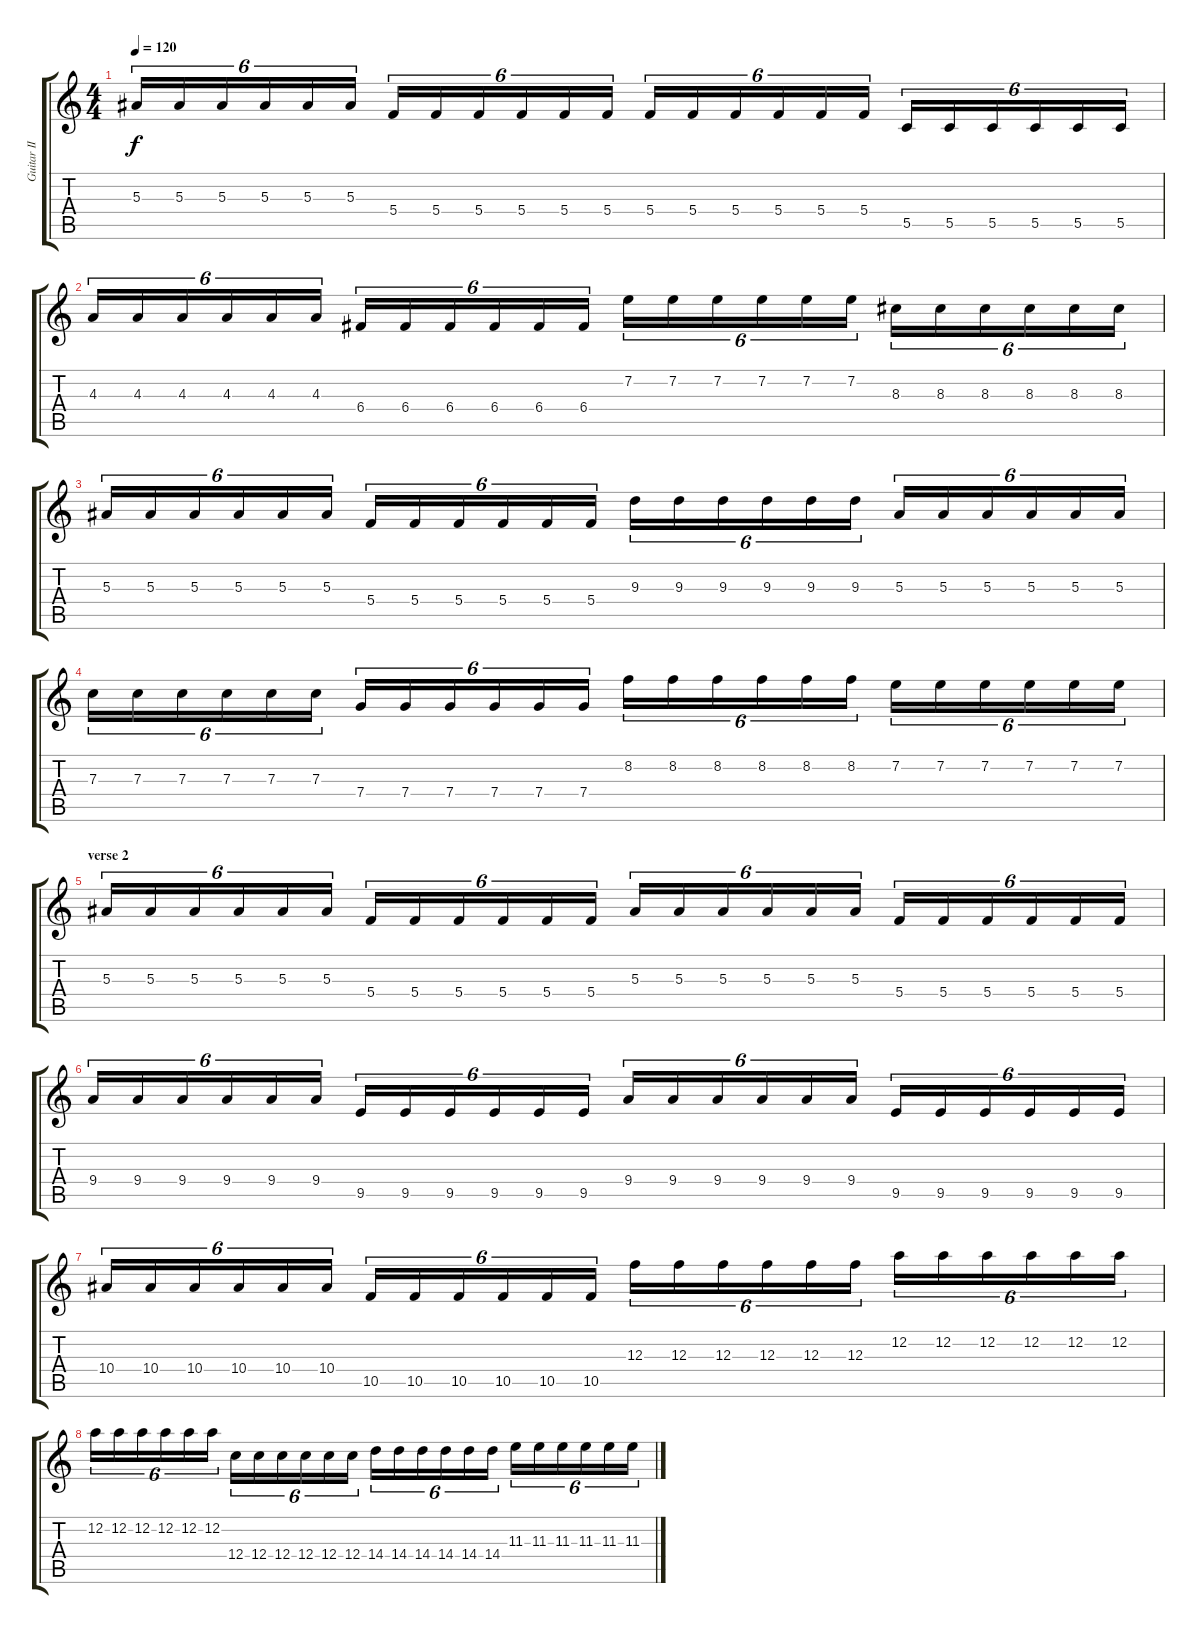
\track ("Guitar II" "Guitar II") {instrument distortionguitar}
\staff {score tabs}
\tuning (D4 A3 F3 C3 G2 D2) {hide}
\ts (4 4)
\tempo 120
\clef g2
\ks c
5.3.16{tu (6 4) dy f} 5.3.16{tu (6 4)} 5.3.16{tu (6 4)} 5.3.16{tu (6 4)} 5.3.16{tu (6 4)} 5.3.16{tu (6 4)} 5.4.16{tu (6 4)} 5.4.16{tu (6 4)} 5.4.16{tu (6 4)} 5.4.16{tu (6 4)} 5.4.16{tu (6 4)} 5.4.16{tu (6 4)} 5.4.16{tu (6 4)} 5.4.16{tu (6 4)} 5.4.16{tu (6 4)} 5.4.16{tu (6 4)} 5.4.16{tu (6 4)} 5.4.16{tu (6 4)} 5.5.16{tu (6 4)} 5.5.16{tu (6 4)} 5.5.16{tu (6 4)} 5.5.16{tu (6 4)} 5.5.16{tu (6 4)} 5.5.16{tu (6 4)} |
4.3.16{tu (6 4)} 4.3.16{tu (6 4)} 4.3.16{tu (6 4)} 4.3.16{tu (6 4)} 4.3.16{tu (6 4)} 4.3.16{tu (6 4)} 6.4.16{tu (6 4)} 6.4.16{tu (6 4)} 6.4.16{tu (6 4)} 6.4.16{tu (6 4)} 6.4.16{tu (6 4)} 6.4.16{tu (6 4)} 7.2.16{tu (6 4)} 7.2.16{tu (6 4)} 7.2.16{tu (6 4)} 7.2.16{tu (6 4)} 7.2.16{tu (6 4)} 7.2.16{tu (6 4)} 8.3.16{tu (6 4)} 8.3.16{tu (6 4)} 8.3.16{tu (6 4)} 8.3.16{tu (6 4)} 8.3.16{tu (6 4)} 8.3.16{tu (6 4)} |
5.3.16{tu (6 4)} 5.3.16{tu (6 4)} 5.3.16{tu (6 4)} 5.3.16{tu (6 4)} 5.3.16{tu (6 4)} 5.3.16{tu (6 4)} 5.4.16{tu (6 4)} 5.4.16{tu (6 4)} 5.4.16{tu (6 4)} 5.4.16{tu (6 4)} 5.4.16{tu (6 4)} 5.4.16{tu (6 4)} 9.3.16{tu (6 4)} 9.3.16{tu (6 4)} 9.3.16{tu (6 4)} 9.3.16{tu (6 4)} 9.3.16{tu (6 4)} 9.3.16{tu (6 4)} 5.3.16{tu (6 4)} 5.3.16{tu (6 4)} 5.3.16{tu (6 4)} 5.3.16{tu (6 4)} 5.3.16{tu (6 4)} 5.3.16{tu (6 4)} |
7.3.16{tu (6 4)} 7.3.16{tu (6 4)} 7.3.16{tu (6 4)} 7.3.16{tu (6 4)} 7.3.16{tu (6 4)} 7.3.16{tu (6 4)} 7.4.16{tu (6 4)} 7.4.16{tu (6 4)} 7.4.16{tu (6 4)} 7.4.16{tu (6 4)} 7.4.16{tu (6 4)} 7.4.16{tu (6 4)} 8.2.16{tu (6 4)} 8.2.16{tu (6 4)} 8.2.16{tu (6 4)} 8.2.16{tu (6 4)} 8.2.16{tu (6 4)} 8.2.16{tu (6 4)} 7.2.16{tu (6 4)} 7.2.16{tu (6 4)} 7.2.16{tu (6 4)} 7.2.16{tu (6 4)} 7.2.16{tu (6 4)} 7.2.16{tu (6 4)} |
\section ("" "verse 2")
5.3.16{tu (6 4)} 5.3.16{tu (6 4)} 5.3.16{tu (6 4)} 5.3.16{tu (6 4)} 5.3.16{tu (6 4)} 5.3.16{tu (6 4)} 5.4.16{tu (6 4)} 5.4.16{tu (6 4)} 5.4.16{tu (6 4)} 5.4.16{tu (6 4)} 5.4.16{tu (6 4)} 5.4.16{tu (6 4)} 5.3.16{tu (6 4)} 5.3.16{tu (6 4)} 5.3.16{tu (6 4)} 5.3.16{tu (6 4)} 5.3.16{tu (6 4)} 5.3.16{tu (6 4)} 5.4.16{tu (6 4)} 5.4.16{tu (6 4)} 5.4.16{tu (6 4)} 5.4.16{tu (6 4)} 5.4.16{tu (6 4)} 5.4.16{tu (6 4)} |
9.4.16{tu (6 4)} 9.4.16{tu (6 4)} 9.4.16{tu (6 4)} 9.4.16{tu (6 4)} 9.4.16{tu (6 4)} 9.4.16{tu (6 4)} 9.5.16{tu (6 4)} 9.5.16{tu (6 4)} 9.5.16{tu (6 4)} 9.5.16{tu (6 4)} 9.5.16{tu (6 4)} 9.5.16{tu (6 4)} 9.4.16{tu (6 4)} 9.4.16{tu (6 4)} 9.4.16{tu (6 4)} 9.4.16{tu (6 4)} 9.4.16{tu (6 4)} 9.4.16{tu (6 4)} 9.5.16{tu (6 4)} 9.5.16{tu (6 4)} 9.5.16{tu (6 4)} 9.5.16{tu (6 4)} 9.5.16{tu (6 4)} 9.5.16{tu (6 4)} |
10.4.16{tu (6 4)} 10.4.16{tu (6 4)} 10.4.16{tu (6 4)} 10.4.16{tu (6 4)} 10.4.16{tu (6 4)} 10.4.16{tu (6 4)} 10.5.16{tu (6 4)} 10.5.16{tu (6 4)} 10.5.16{tu (6 4)} 10.5.16{tu (6 4)} 10.5.16{tu (6 4)} 10.5.16{tu (6 4)} 12.3.16{tu (6 4)} 12.3.16{tu (6 4)} 12.3.16{tu (6 4)} 12.3.16{tu (6 4)} 12.3.16{tu (6 4)} 12.3.16{tu (6 4)} 12.2.16{tu (6 4)} 12.2.16{tu (6 4)} 12.2.16{tu (6 4)} 12.2.16{tu (6 4)} 12.2.16{tu (6 4)} 12.2.16{tu (6 4)} |
12.2.16{tu (6 4)} 12.2.16{tu (6 4)} 12.2.16{tu (6 4)} 12.2.16{tu (6 4)} 12.2.16{tu (6 4)} 12.2.16{tu (6 4)} 12.4.16{tu (6 4)} 12.4.16{tu (6 4)} 12.4.16{tu (6 4)} 12.4.16{tu (6 4)} 12.4.16{tu (6 4)} 12.4.16{tu (6 4)} 14.4.16{tu (6 4)} 14.4.16{tu (6 4)} 14.4.16{tu (6 4)} 14.4.16{tu (6 4)} 14.4.16{tu (6 4)} 14.4.16{tu (6 4)} 11.3.16{tu (6 4)} 11.3.16{tu (6 4)} 11.3.16{tu (6 4)} 11.3.16{tu (6 4)} 11.3.16{tu (6 4)} 11.3.16{tu (6 4)}
